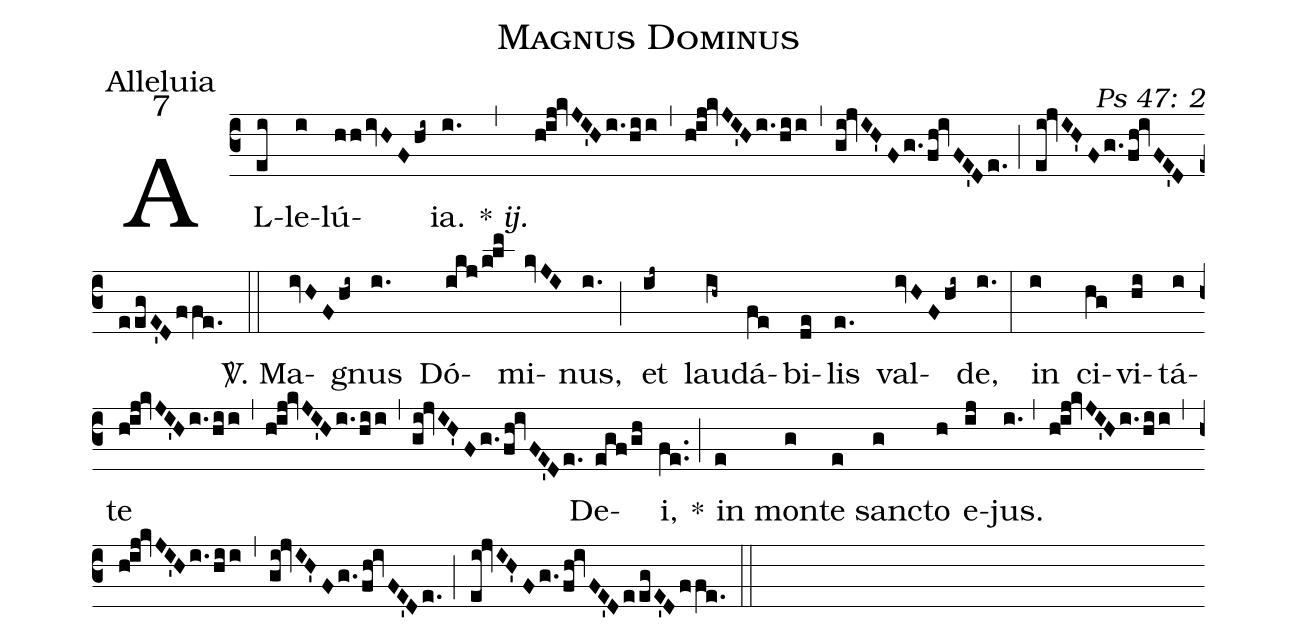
name: Magnus Dominus;
office-part: Alleluia;
mode: 7;
commentary: Ps 47: 2;
%%
(c3) AL(ei)le(i)lú(hh/ivHF/hi~)ia.(i.) {*}~<i>ij.</i>(,) (h!ij!kvJI'Hi./hii) (,) (h!ij!kvJI'Hi./hii) (,) (gi!jvIH'Fg./fh!ivFE'De.) (;) (ei!jvIH'Fg./fh!ivFE'D/eegE'D/ffe.) (::)
<sp>V/</sp>. Ma(ivHF/hi~)gnus(i.) Dó(ikj/k!lm)mi(kvJI)nus,(i.) (;) et(ij~) lau(ih~)dá(fe)bi(de)lis(e.) val(ivHF/hi~)de,(i.) (:)
in(i) ci(hg)vi(hi)tá(i)te(h!ij!kvJI'Hi./hii) (,) (h!ij!kvJI'Hi./hii) (,) (gi!jvIH'Fg./fh!ivFE'De.) De(egf/gh)i,(fe..) *(;) in(e) mon(g)te(e) sanc(g)to(h) e(ij)jus.(i.) (,) (h!ij!kvJI'Hi./hii) (,) (h!ij!kvJI'Hi./hii) (,) (gi!jvIH'Fg./fh!ivFE'De.) (;) (ei!jvIH'Fg./fh!ivFE'D/eegE'D/ffe.) (::)
